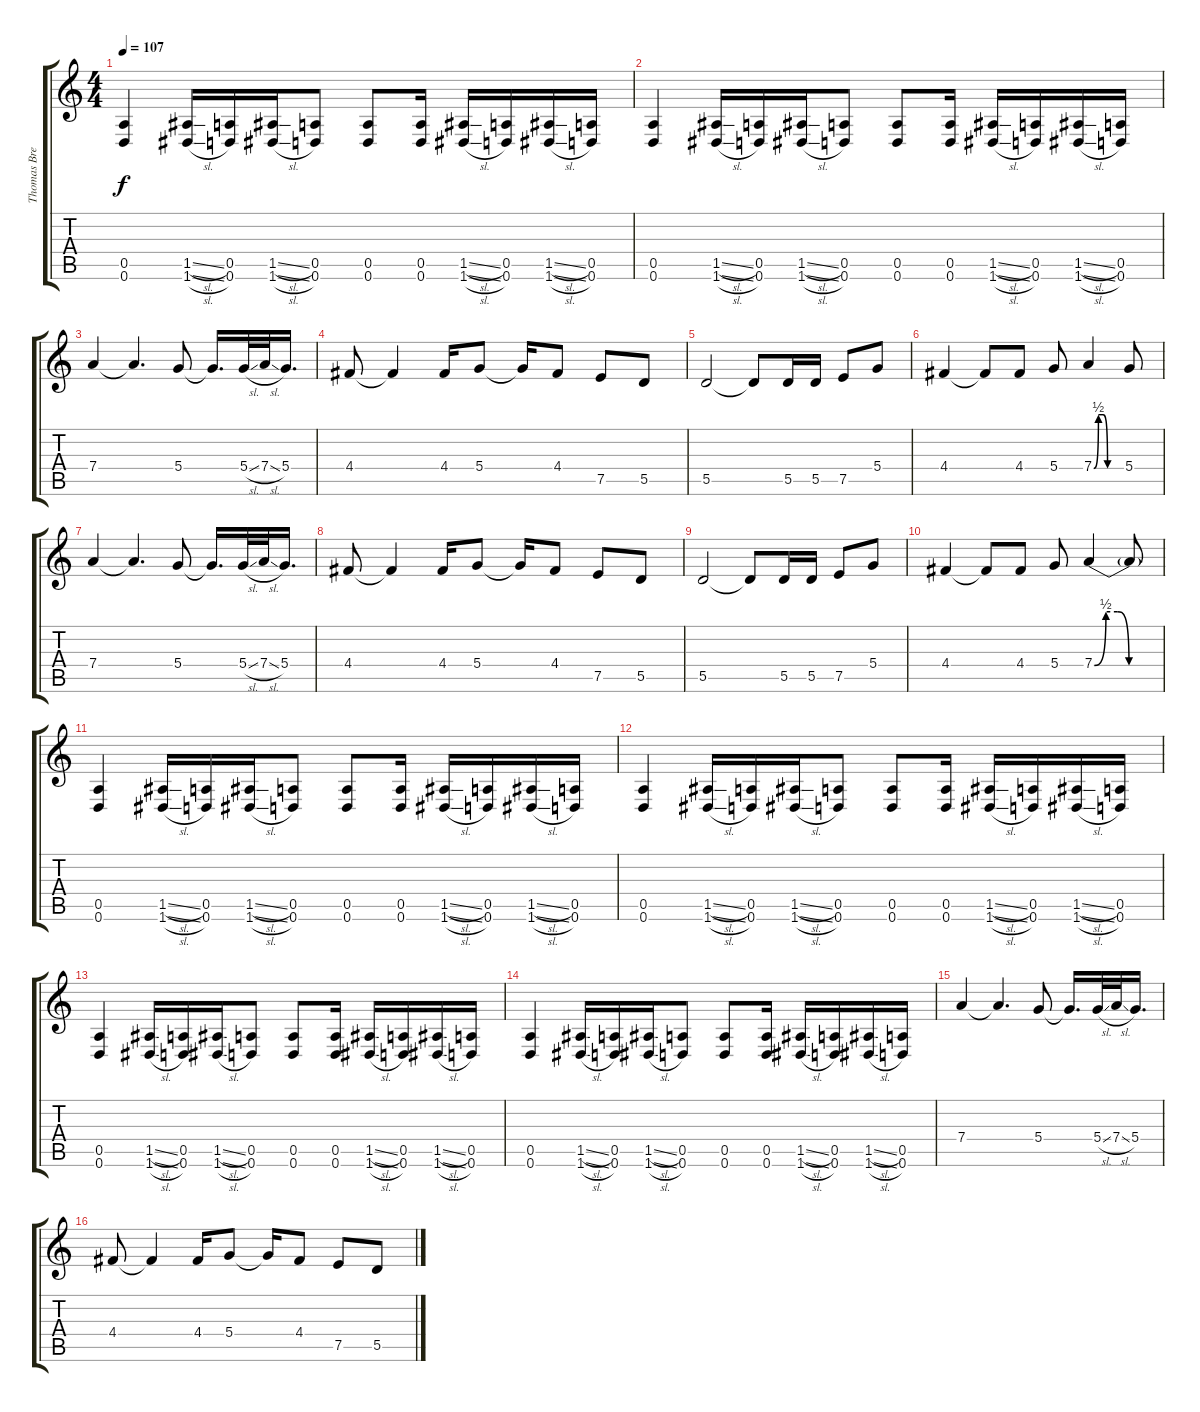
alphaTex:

\track ("Thomas Bredahl (Lead guitar)" "Thomas Bre") {instrument distortionguitar}
\staff {score tabs}
\tuning (E4 B3 G3 D3 A2 D2) {hide}
\ts (4 4)
\tempo 107
\clef g2
\ks c
(0.5 0.6).4{dy f} (1.5{sl} 1.6{sl}).16 (0.5 0.6).16 (1.5{sl} 1.6{sl}).16 (0.5 0.6).8 (0.5 0.6).8 (0.5 0.6).16 (1.5{sl} 1.6{sl}).16 (0.5 0.6).16 (1.5{sl} 1.6{sl}).16 (0.5 0.6).16 |
(0.5 0.6).4 (1.5{sl} 1.6{sl}).16 (0.5 0.6).16 (1.5{sl} 1.6{sl}).16 (0.5 0.6).8 (0.5 0.6).8 (0.5 0.6).16 (1.5{sl} 1.6{sl}).16 (0.5 0.6).16 (1.5{sl} 1.6{sl}).16 (0.5 0.6).16 |
7.4.4 7.4{t}.4{d} 5.4.8 5.4{t}.16{d} 5.4{sl}.32 7.4{sl}.32 5.4.16{d} |
4.4.8 4.4{t}.4 4.4.16 5.4.8 5.4{t}.16 4.4.8 7.5.8 5.5.8 |
5.5.2 5.5{t}.8 5.5.16 5.5.16 7.5.8 5.4.8 |
4.4.4 4.4{t}.8 4.4.8 5.4.8 7.4{be (custom 0 0 10 2 20 2 30 0 60 0)}.4 5.4.8 |
7.4.4 7.4{t}.4{d} 5.4.8 5.4{t}.16{d} 5.4{sl}.32 7.4{sl}.32 5.4.16{d} |
4.4.8 4.4{t}.4 4.4.16 5.4.8 5.4{t}.16 4.4.8 7.5.8 5.5.8 |
5.5.2 5.5{t}.8 5.5.16 5.5.16 7.5.8 5.4.8 |
4.4.4 4.4{t}.8 4.4.8 5.4.8 7.4{be (custom 0 0 10 2 20 2 30 0 60 0)}.4 7.4{t}.8 |
(0.5 0.6).4 (1.5{sl} 1.6{sl}).16 (0.5 0.6).16 (1.5{sl} 1.6{sl}).16 (0.5 0.6).8 (0.5 0.6).8 (0.5 0.6).16 (1.5{sl} 1.6{sl}).16 (0.5 0.6).16 (1.5{sl} 1.6{sl}).16 (0.5 0.6).16 |
(0.5 0.6).4 (1.5{sl} 1.6{sl}).16 (0.5 0.6).16 (1.5{sl} 1.6{sl}).16 (0.5 0.6).8 (0.5 0.6).8 (0.5 0.6).16 (1.5{sl} 1.6{sl}).16 (0.5 0.6).16 (1.5{sl} 1.6{sl}).16 (0.5 0.6).16 |
(0.5 0.6).4 (1.5{sl} 1.6{sl}).16 (0.5 0.6).16 (1.5{sl} 1.6{sl}).16 (0.5 0.6).8 (0.5 0.6).8 (0.5 0.6).16 (1.5{sl} 1.6{sl}).16 (0.5 0.6).16 (1.5{sl} 1.6{sl}).16 (0.5 0.6).16 |
(0.5 0.6).4 (1.5{sl} 1.6{sl}).16 (0.5 0.6).16 (1.5{sl} 1.6{sl}).16 (0.5 0.6).8 (0.5 0.6).8 (0.5 0.6).16 (1.5{sl} 1.6{sl}).16 (0.5 0.6).16 (1.5{sl} 1.6{sl}).16 (0.5 0.6).16 |
7.4.4 7.4{t}.4{d} 5.4.8 5.4{t}.16{d} 5.4{sl}.32 7.4{sl}.32 5.4.16{d} |
4.4.8 4.4{t}.4 4.4.16 5.4.8 5.4{t}.16 4.4.8 7.5.8 5.5.8
